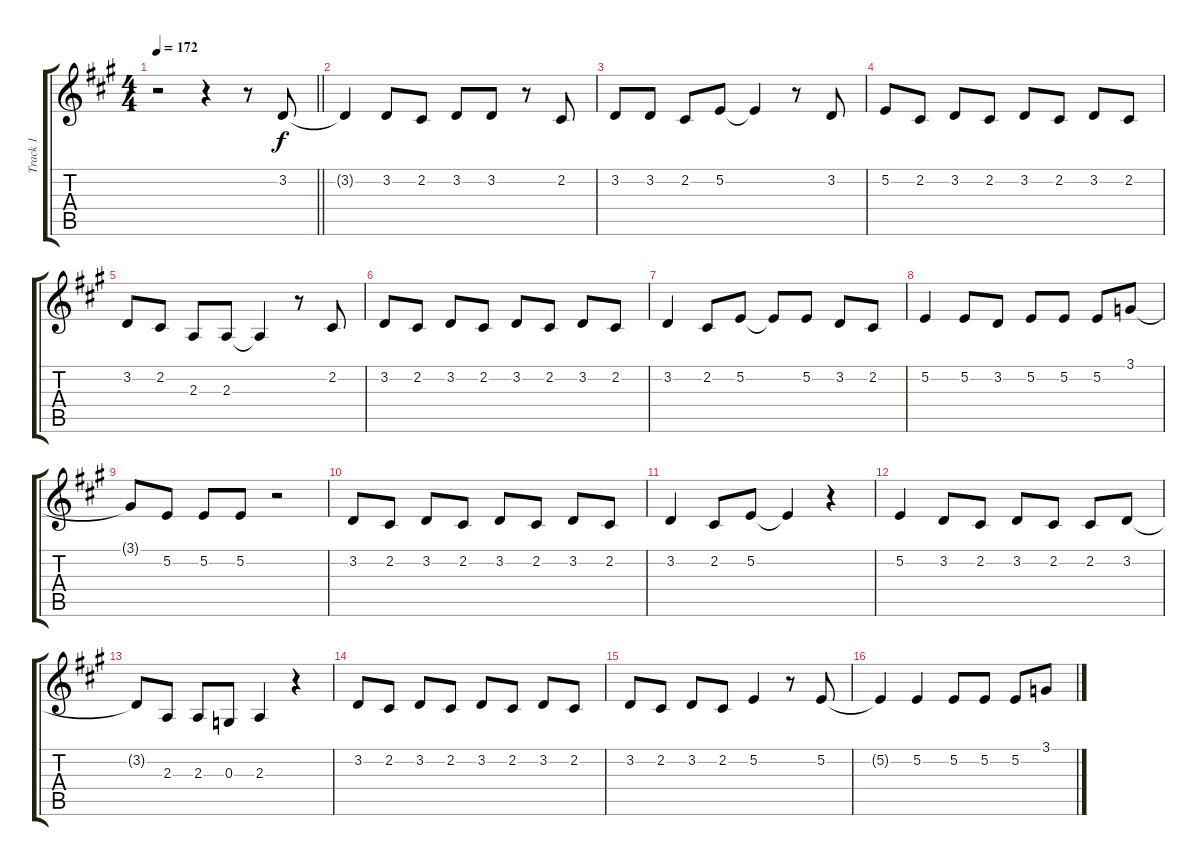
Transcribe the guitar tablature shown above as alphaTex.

\track ("Track 1" "Track 1") {instrument altosax}
\staff {score tabs}
\tuning (E4 B3 G3 D3 A2 E2) {hide}
\ts (4 4)
\tempo 172
\clef g2
\barLineRight lightlight
\ks a
r.2{dy f} r.4 r.8 3.2.8 |
3.2{t}.4 3.2.8 2.2.8 3.2.8 3.2.8 r.8 2.2.8 |
3.2.8 3.2.8 2.2.8 5.2.8 5.2{t}.4 r.8 3.2.8 |
5.2.8 2.2.8 3.2.8 2.2.8 3.2.8 2.2.8 3.2.8 2.2.8 |
3.2.8 2.2.8 2.3.8 2.3.8 2.3{t}.4 r.8 2.2.8 |
3.2.8 2.2.8 3.2.8 2.2.8 3.2.8 2.2.8 3.2.8 2.2.8 |
3.2.4 2.2.8 5.2.8 5.2{t}.8 5.2.8 3.2.8 2.2.8 |
5.2.4 5.2.8 3.2.8 5.2.8 5.2.8 5.2.8 3.1.8 |
3.1{t}.8 5.2.8 5.2.8 5.2.8 r.2 |
3.2.8 2.2.8 3.2.8 2.2.8 3.2.8 2.2.8 3.2.8 2.2.8 |
3.2.4 2.2.8 5.2.8 5.2{t}.4 r.4 |
5.2.4 3.2.8 2.2.8 3.2.8 2.2.8 2.2.8 3.2.8 |
3.2{t}.8 2.3.8 2.3.8 0.3.8 2.3.4 r.4 |
3.2.8 2.2.8 3.2.8 2.2.8 3.2.8 2.2.8 3.2.8 2.2.8 |
3.2.8 2.2.8 3.2.8 2.2.8 5.2.4 r.8 5.2.8 |
5.2{t}.4 5.2.4 5.2.8 5.2.8 5.2.8 3.1.8
